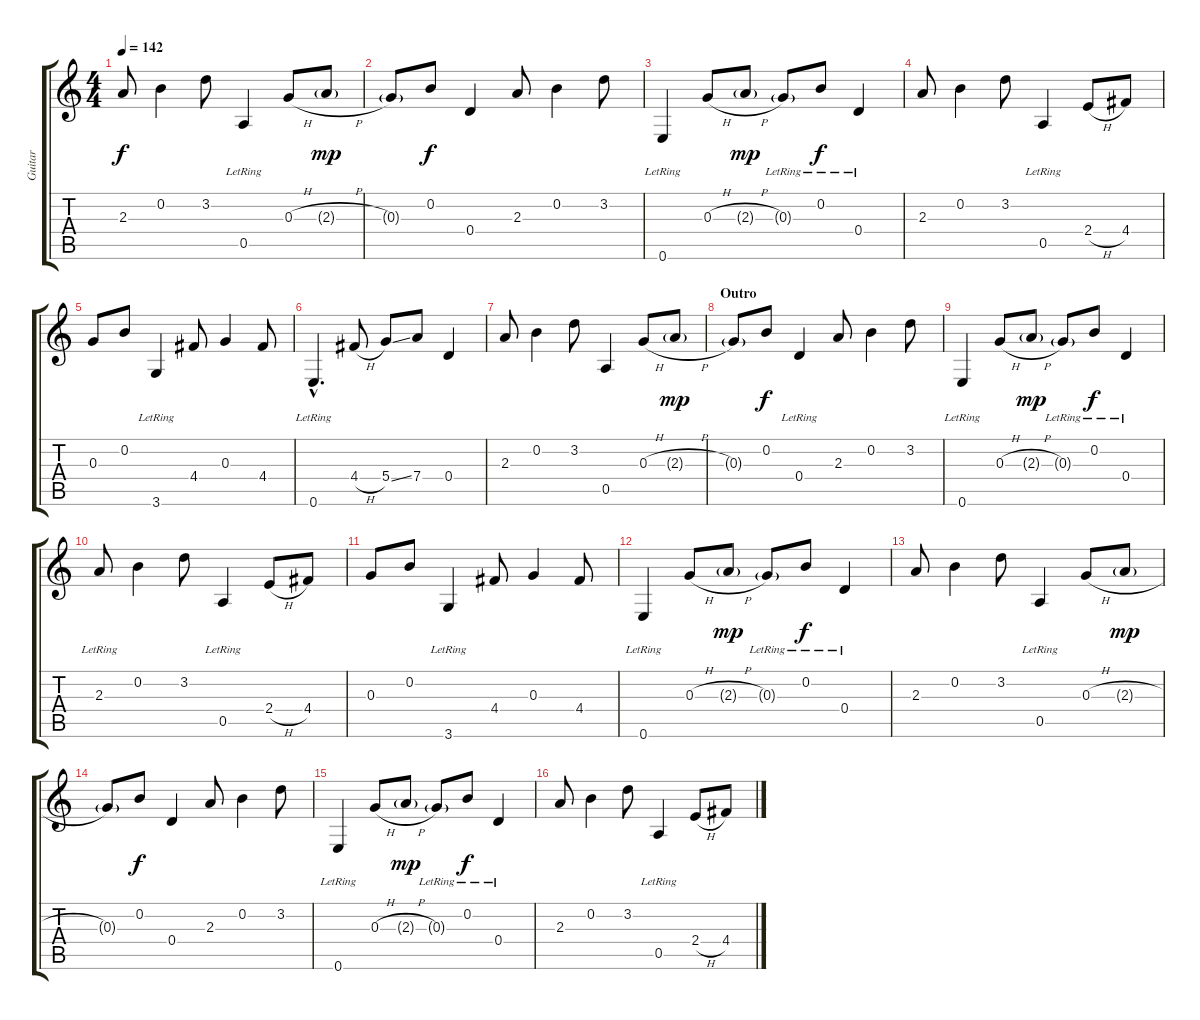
\track ("Guitar" "Guitar") {instrument acousticguitarnylon}
\staff {score tabs}
\tuning (E4 B3 G3 D3 A2 E2) {hide}
\ts (4 4)
\tempo 142
\clef g2
\ks c
2.3.8{dy f} 0.2.4 3.2.8 0.5{lr}.4 0.3{h}.8 2.3{h g}.8{dy mp} |
0.3{g}.8 0.2.8{dy f} 0.4.4 2.3.8 0.2.4 3.2.8 |
0.6{lr}.4 0.3{h}.8 2.3{h g}.8{dy mp} 0.3{g lr}.8 0.2{lr}.8{dy f} 0.4{lr}.4 |
2.3.8 0.2.4 3.2.8 0.5{lr}.4 2.4{h}.8 4.4.8 |
0.3.8 0.2.8 3.6{lr}.4 4.4.8 0.3.4 4.4.8 |
0.6{hac lr}.4{d} 4.4{h}.8 5.4{ss}.8 7.4.8 0.4.4 |
2.3.8 0.2.4 3.2.8 0.5.4 0.3{h}.8 2.3{h g}.8{dy mp} |
\section ("" "Outro")
0.3{g}.8 0.2.8{dy f} 0.4{lr}.4 2.3.8 0.2.4 3.2.8 |
0.6{lr}.4 0.3{h}.8 2.3{h g}.8{dy mp} 0.3{g lr}.8 0.2{lr}.8{dy f} 0.4{lr}.4 |
2.3{lr}.8 0.2.4 3.2.8 0.5{lr}.4 2.4{h}.8 4.4.8 |
0.3.8 0.2.8 3.6{lr}.4 4.4.8 0.3.4 4.4.8 |
0.6{lr}.4 0.3{h}.8 2.3{h g}.8{dy mp} 0.3{g lr}.8 0.2{lr}.8{dy f} 0.4{lr}.4 |
2.3.8 0.2.4 3.2.8 0.5{lr}.4 0.3{h}.8 2.3{h g}.8{dy mp} |
0.3{g}.8 0.2.8{dy f} 0.4.4 2.3.8 0.2.4 3.2.8 |
0.6{lr}.4 0.3{h}.8 2.3{h g}.8{dy mp} 0.3{g lr}.8 0.2{lr}.8{dy f} 0.4{lr}.4 |
2.3.8 0.2.4 3.2.8 0.5{lr}.4 2.4{h}.8 4.4.8
